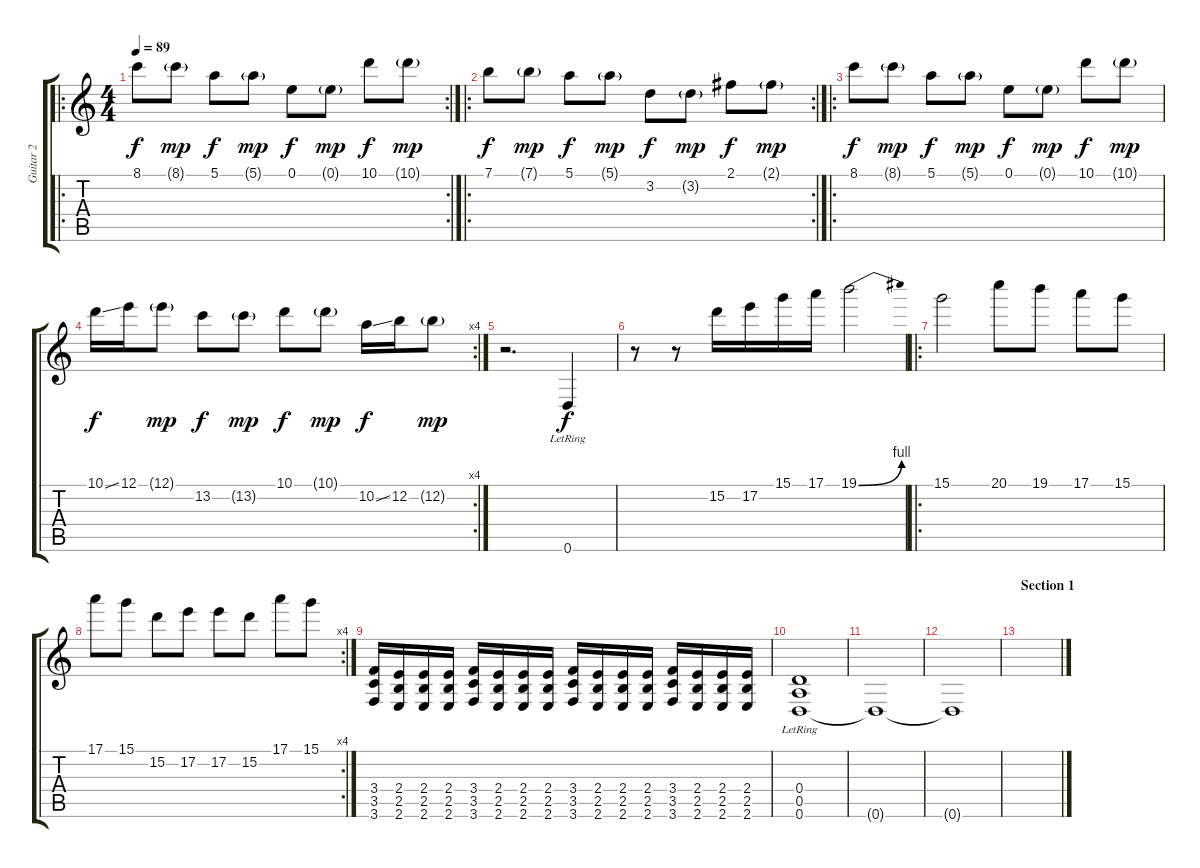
\track ("Guitar 2" "Guitar 2") {instrument overdrivenguitar}
\staff {score tabs}
\tuning (E4 B3 G3 D3 A2 D2) {hide}
\ro
\rc 2
\ts (4 4)
\tempo 89
\clef g2
\ks c
8.1.8{dy f} 8.1{g}.8{dy mp} 5.1.8{dy f} 5.1{g}.8{dy mp} 0.1.8{dy f} 0.1{g}.8{dy mp} 10.1.8{dy f} 10.1{g}.8{dy mp} |
\ro
\rc 2
7.1.8{dy f} 7.1{g}.8{dy mp} 5.1.8{dy f} 5.1{g}.8{dy mp} 3.2.8{dy f} 3.2{g}.8{dy mp} 2.1.8{dy f} 2.1{g}.8{dy mp} |
\ro
8.1.8{dy f} 8.1{g}.8{dy mp} 5.1.8{dy f} 5.1{g}.8{dy mp} 0.1.8{dy f} 0.1{g}.8{dy mp} 10.1.8{dy f} 10.1{g}.8{dy mp} |
\rc 4
10.1{ss}.16{dy f} 12.1.16 12.1{g}.8{dy mp} 13.2.8{dy f} 13.2{g}.8{dy mp} 10.1.8{dy f} 10.1{g}.8{dy mp} 10.2{ss}.16{dy f} 12.2.16 12.2{g}.8{dy mp} |
r.2{d} 0.6{lr}.4{dy f} |
r.8 r.8 15.2.16 17.2.16 15.1.16 17.1.16 19.1{be (bend 0 0 60 4)}.2 |
\ro
15.1.2 20.1.8 19.1.8 17.1.8 15.1.8 |
\rc 4
17.1.8 15.1.8 15.2.8 17.2.8 17.2.8 15.2.8 17.1.8 15.1.8 |
(3.4 3.5 3.6).16 (2.4 2.5 2.6).16 (2.4 2.5 2.6).16 (2.4 2.5 2.6).16 (3.4 3.5 3.6).16 (2.4 2.5 2.6).16 (2.4 2.5 2.6).16 (2.4 2.5 2.6).16 (3.4 3.5 3.6).16 (2.4 2.5 2.6).16 (2.4 2.5 2.6).16 (2.4 2.5 2.6).16 (3.4 3.5 3.6).16 (2.4 2.5 2.6).16 (2.4 2.5 2.6).16 (2.4 2.5 2.6).16 |
(0.4{lr} 0.5{lr} 0.6{lr}).1 |
0.6{t}.1 |
0.6{t}.1 |
\section ("" "Section 1")
